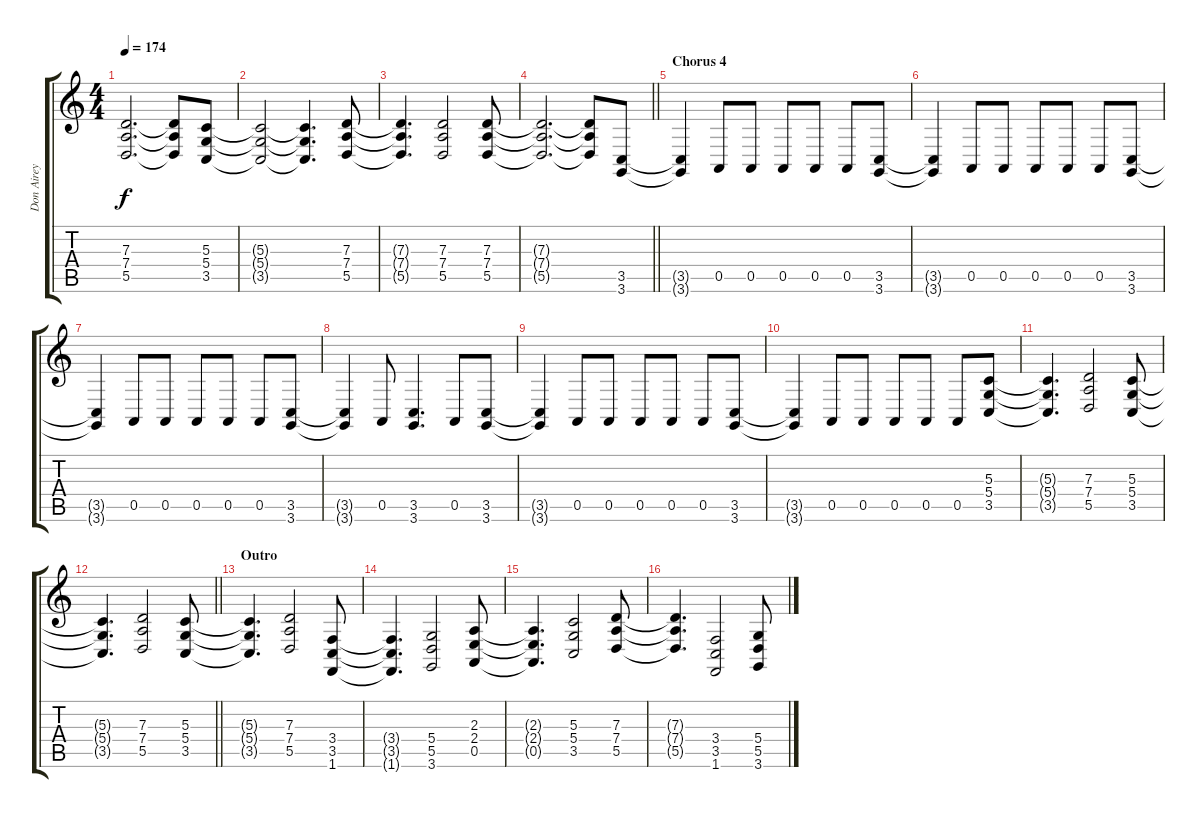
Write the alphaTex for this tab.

\track ("Don Airey - Left Hand" "Don Airey ") {instrument drawbarorgan}
\staff {score tabs}
\tuning (E4 B3 G3 D3 A2 E2) {hide}
\ts (4 4)
\tempo 174
\clef g2
\ks c
(7.3 7.4 5.5).2{d dy f} (7.3{t} 7.4{t} 5.5{t}).8 (5.3 5.4 3.5).8 |
(5.3{t} 5.4{t} 3.5{t}).2 (5.3{t} 5.4{t} 3.5{t}).4{d} (7.3 7.4 5.5).8 |
(7.3{t} 7.4{t} 5.5{t}).4{d} (7.3 7.4 5.5).2 (7.3 7.4 5.5).8 |
\barLineRight lightlight
(7.3{t} 7.4{t} 5.5{t}).2{d} (7.3{t} 7.4{t} 5.5{t}).8 (3.5 3.6).8 |
\section ("" "Chorus 4")
(3.5{t} 3.6{t}).4 0.5.8 0.5.8 0.5.8 0.5.8 0.5.8 (3.5 3.6).8 |
(3.5{t} 3.6{t}).4 0.5.8 0.5.8 0.5.8 0.5.8 0.5.8 (3.5 3.6).8 |
(3.5{t} 3.6{t}).4 0.5.8 0.5.8 0.5.8 0.5.8 0.5.8 (3.5 3.6).8 |
(3.5{t} 3.6{t}).4 0.5.8 (3.5 3.6).4{d} 0.5.8 (3.5 3.6).8 |
(3.5{t} 3.6{t}).4 0.5.8 0.5.8 0.5.8 0.5.8 0.5.8 (3.5 3.6).8 |
(3.5{t} 3.6{t}).4 0.5.8 0.5.8 0.5.8 0.5.8 0.5.8 (5.3 5.4 3.5).8 |
(5.3{t} 5.4{t} 3.5{t}).4{d} (7.3 7.4 5.5).2 (5.3 5.4 3.5).8 |
\barLineRight lightlight
(5.3{t} 5.4{t} 3.5{t}).4{d} (7.3 7.4 5.5).2 (5.3 5.4 3.5).8 |
\section ("" "Outro")
(5.3{t} 5.4{t} 3.5{t}).4{d} (7.3 7.4 5.5).2 (3.4 3.5 1.6).8 |
(3.4{t} 3.5{t} 1.6{t}).4{d} (5.4 5.5 3.6).2 (2.3 2.4 0.5).8 |
(2.3{t} 2.4{t} 0.5{t}).4{d} (5.3 5.4 3.5).2 (7.3 7.4 5.5).8 |
(7.3{t} 7.4{t} 5.5{t}).4{d} (3.4 3.5 1.6).2 (5.4 5.5 3.6).8
